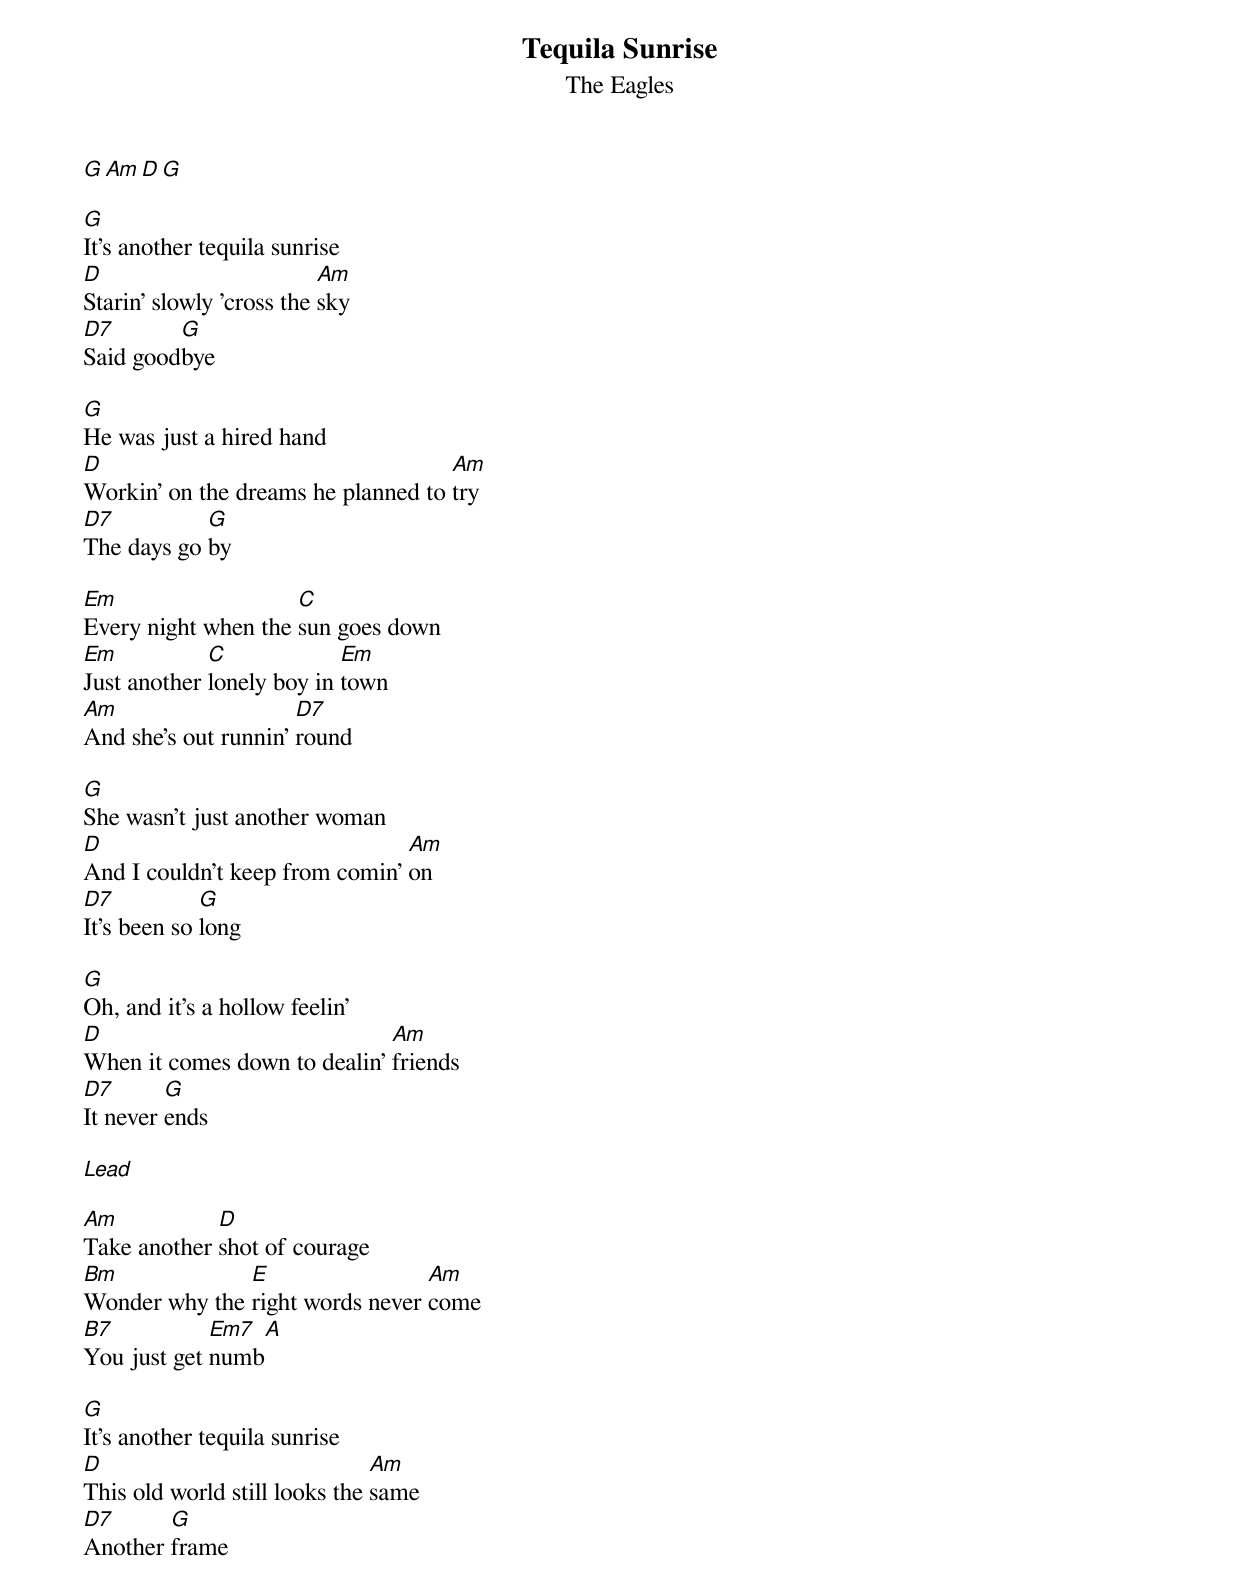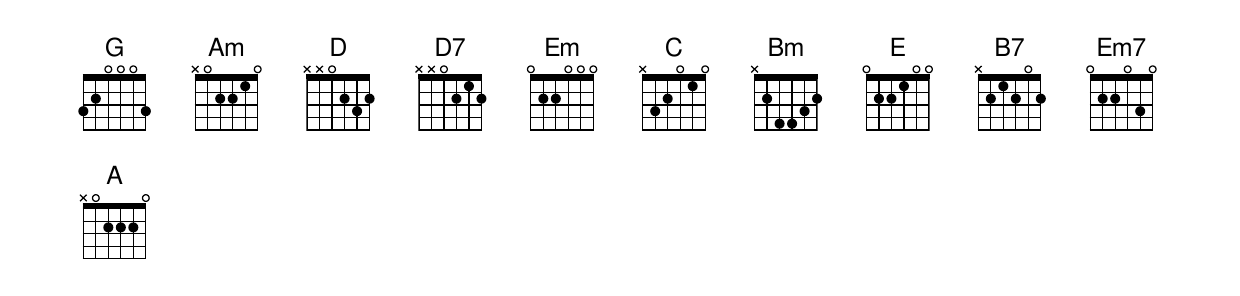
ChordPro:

{t: Tequila Sunrise}
{st: The Eagles}
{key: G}

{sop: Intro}
[G][Am][D][G]
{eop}

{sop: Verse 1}
[G]It's another tequila sunrise
[D]Starin' slowly 'cross the [Am]sky
[D7]Said good[G]bye

[G]He was just a hired hand
[D]Workin' on the dreams he planned to [Am]try
[D7]The days go [G]by
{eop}

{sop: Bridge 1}
[Em]Every night when the [C]sun goes down
[Em]Just another [C]lonely boy in [Em]town
[Am]And she's out runnin' [D7]round
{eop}

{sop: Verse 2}
[G]She wasn't just another woman
[D]And I couldn't keep from comin' [Am]on
[D7]It's been so [G]long

[G]Oh, and it's a hollow feelin'
[D]When it comes down to dealin' [Am]friends
[D7]It never [G]ends
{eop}

[Lead]

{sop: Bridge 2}
[Am]Take another [D]shot of courage
[Bm]Wonder why the [E]right words never [Am]come
[B7]You just get [Em7]numb[A]
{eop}

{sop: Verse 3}
[G]It's another tequila sunrise
[D]This old world still looks the [Am]same
[D7]Another [G]frame
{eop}
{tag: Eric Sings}
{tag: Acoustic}
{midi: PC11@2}
